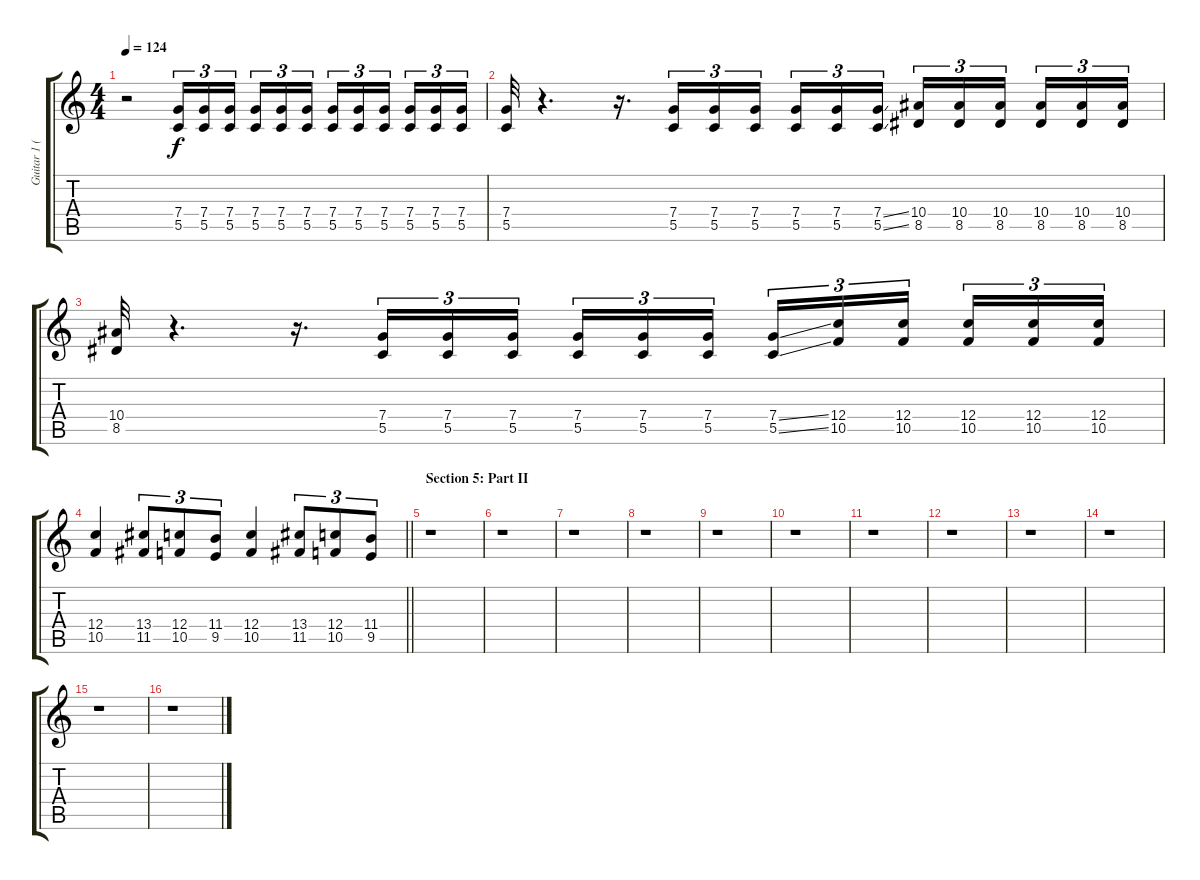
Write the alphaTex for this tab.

\track ("Guitar 1 (Distortion)" "Guitar 1 (") {instrument distortionguitar}
\staff {score tabs}
\tuning (D4 A3 F3 C3 G2 D2) {hide}
\ts (4 4)
\tempo 124
\clef g2
\ks c
r.2{dy f} (7.4 5.5).16{tu (3 2)} (7.4 5.5).16{tu (3 2)} (7.4 5.5).16{tu (3 2) beam splitsecondary} (7.4 5.5).16{tu (3 2)} (7.4 5.5).16{tu (3 2)} (7.4 5.5).16{tu (3 2)} (7.4 5.5).16{tu (3 2)} (7.4 5.5).16{tu (3 2)} (7.4 5.5).16{tu (3 2) beam splitsecondary} (7.4 5.5).16{tu (3 2)} (7.4 5.5).16{tu (3 2)} (7.4 5.5).16{tu (3 2)} |
(7.4 5.5).32 r.4{d} r.16{d} (7.4 5.5).16{tu (3 2)} (7.4 5.5).16{tu (3 2)} (7.4 5.5).16{tu (3 2) beam splitsecondary} (7.4 5.5).16{tu (3 2)} (7.4 5.5).16{tu (3 2)} (7.4{ss} 5.5{ss}).16{tu (3 2)} (10.4 8.5).16{tu (3 2)} (10.4 8.5).16{tu (3 2)} (10.4 8.5).16{tu (3 2) beam splitsecondary} (10.4 8.5).16{tu (3 2)} (10.4 8.5).16{tu (3 2)} (10.4 8.5).16{tu (3 2)} |
(10.4 8.5).32 r.4{d} r.16{d} (7.4 5.5).16{tu (3 2)} (7.4 5.5).16{tu (3 2)} (7.4 5.5).16{tu (3 2) beam splitsecondary} (7.4 5.5).16{tu (3 2)} (7.4 5.5).16{tu (3 2)} (7.4 5.5).16{tu (3 2)} (7.4{ss} 5.5{ss}).16{tu (3 2)} (12.4 10.5).16{tu (3 2)} (12.4 10.5).16{tu (3 2) beam splitsecondary} (12.4 10.5).16{tu (3 2)} (12.4 10.5).16{tu (3 2)} (12.4 10.5).16{tu (3 2)} |
\barLineRight lightlight
(12.4 10.5).4 (13.4 11.5).8{tu (3 2)} (12.4 10.5).8{tu (3 2)} (11.4 9.5).8{tu (3 2)} (12.4 10.5).4 (13.4 11.5).8{tu (3 2)} (12.4 10.5).8{tu (3 2)} (11.4 9.5).8{tu (3 2)} |
\section ("" "Section 5: Part II")
r.1 |
r.1 |
r.1 |
r.1 |
r.1 |
r.1 |
r.1 |
r.1 |
r.1 |
r.1 |
r.1 |
r.1
